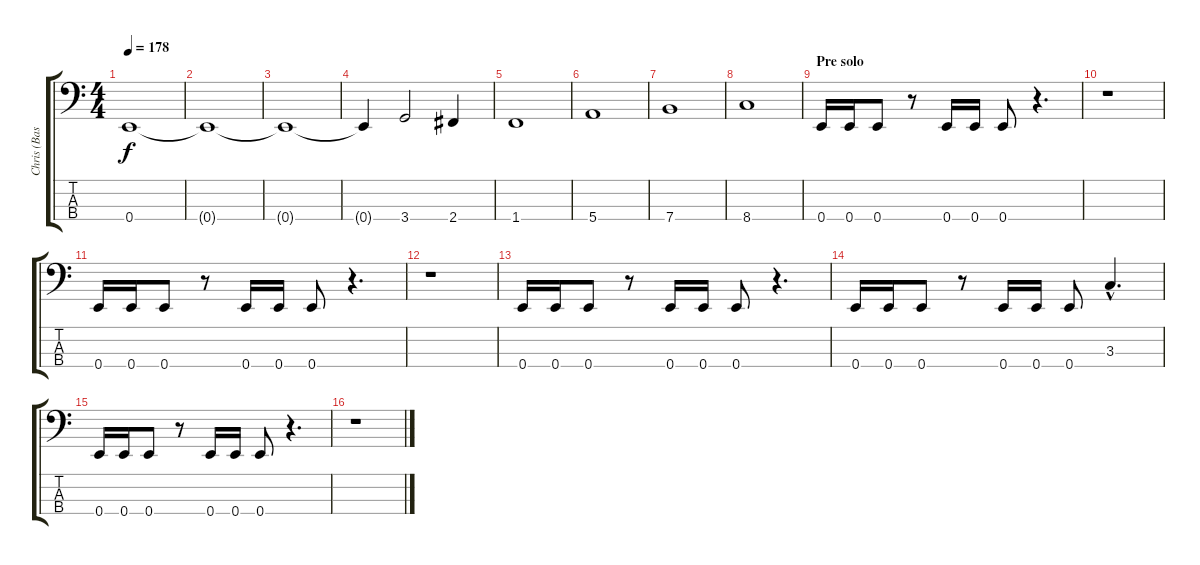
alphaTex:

\track ("Chris (Bass)" "Chris (Bas") {instrument electricbassfinger}
\staff {score tabs}
\tuning (G2 D2 A1 E1) {hide}
\ts (4 4)
\tempo 178
\clef f4
\ks c
0.4.1{dy f} |
0.4{t}.1 |
0.4{t}.1 |
0.4{t}.4 3.4.2 2.4.4 |
1.4.1 |
5.4.1 |
7.4.1 |
8.4.1 |
\section ("" "Pre solo")
0.4.16 0.4.16 0.4.8 r.8 0.4.16 0.4.16 0.4.8 r.4{d} |
r.1 |
0.4.16 0.4.16 0.4.8 r.8 0.4.16 0.4.16 0.4.8 r.4{d} |
r.1 |
0.4.16 0.4.16 0.4.8 r.8 0.4.16 0.4.16 0.4.8 r.4{d} |
0.4.16 0.4.16 0.4.8 r.8 0.4.16 0.4.16 0.4.8 3.3{hac}.4{d} |
0.4.16 0.4.16 0.4.8 r.8 0.4.16 0.4.16 0.4.8 r.4{d} |
r.1
